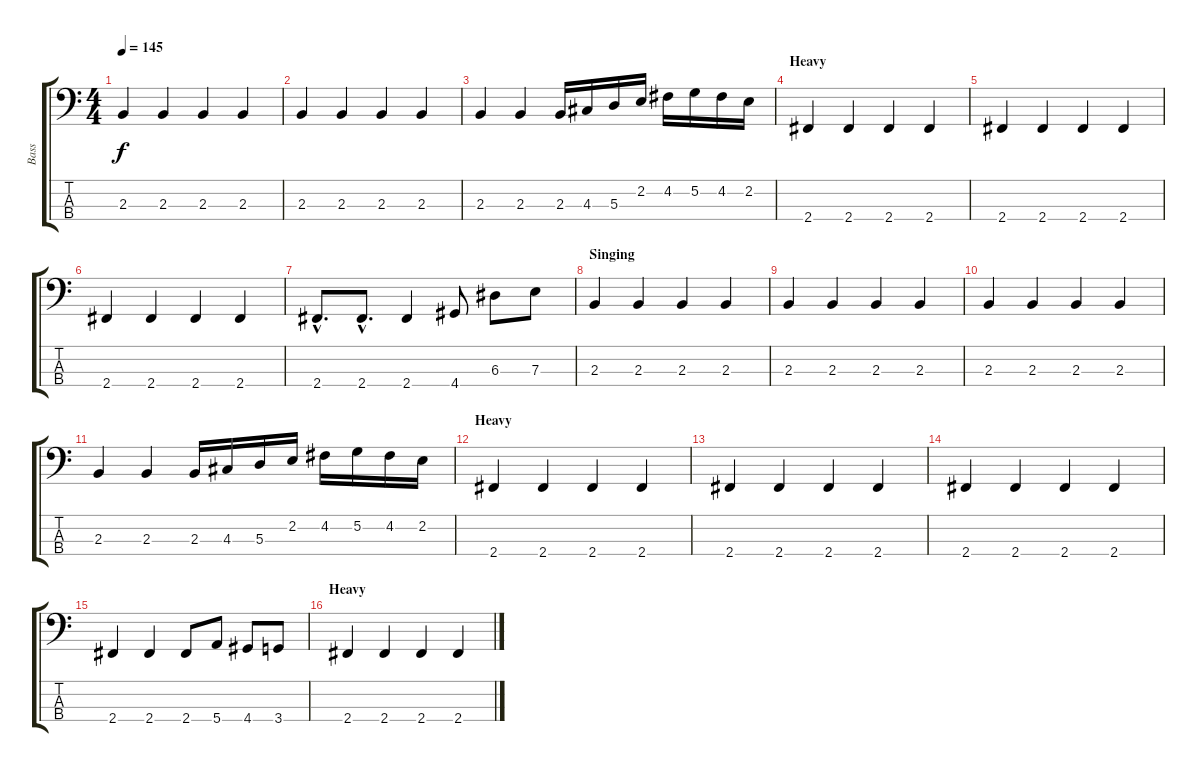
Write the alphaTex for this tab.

\track ("Bass" "Bass") {instrument fretlessbass}
\staff {score tabs}
\tuning (G2 D2 A1 E1) {hide}
\ts (4 4)
\tempo 145
\clef f4
\ks c
2.3.4{dy f} 2.3.4 2.3.4 2.3.4 |
2.3.4 2.3.4 2.3.4 2.3.4 |
2.3.4 2.3.4 2.3.16 4.3.16 5.3.16 2.2.16 4.2.16 5.2.16 4.2.16 2.2.16 |
\section ("" "Heavy")
2.4.4 2.4.4 2.4.4 2.4.4 |
2.4.4 2.4.4 2.4.4 2.4.4 |
2.4.4 2.4.4 2.4.4 2.4.4 |
2.4{hac}.8{d} 2.4{hac}.8{d} 2.4.4 4.4.8 6.3.8 7.3.8 |
\section ("" "Singing")
2.3.4 2.3.4 2.3.4 2.3.4 |
2.3.4 2.3.4 2.3.4 2.3.4 |
2.3.4 2.3.4 2.3.4 2.3.4 |
2.3.4 2.3.4 2.3.16 4.3.16 5.3.16 2.2.16 4.2.16 5.2.16 4.2.16 2.2.16 |
\section ("" "Heavy")
2.4.4 2.4.4 2.4.4 2.4.4 |
2.4.4 2.4.4 2.4.4 2.4.4 |
2.4.4 2.4.4 2.4.4 2.4.4 |
2.4.4 2.4.4 2.4.8 5.4.8 4.4.8 3.4.8 |
\section ("" "Heavy")
2.4.4 2.4.4 2.4.4 2.4.4
